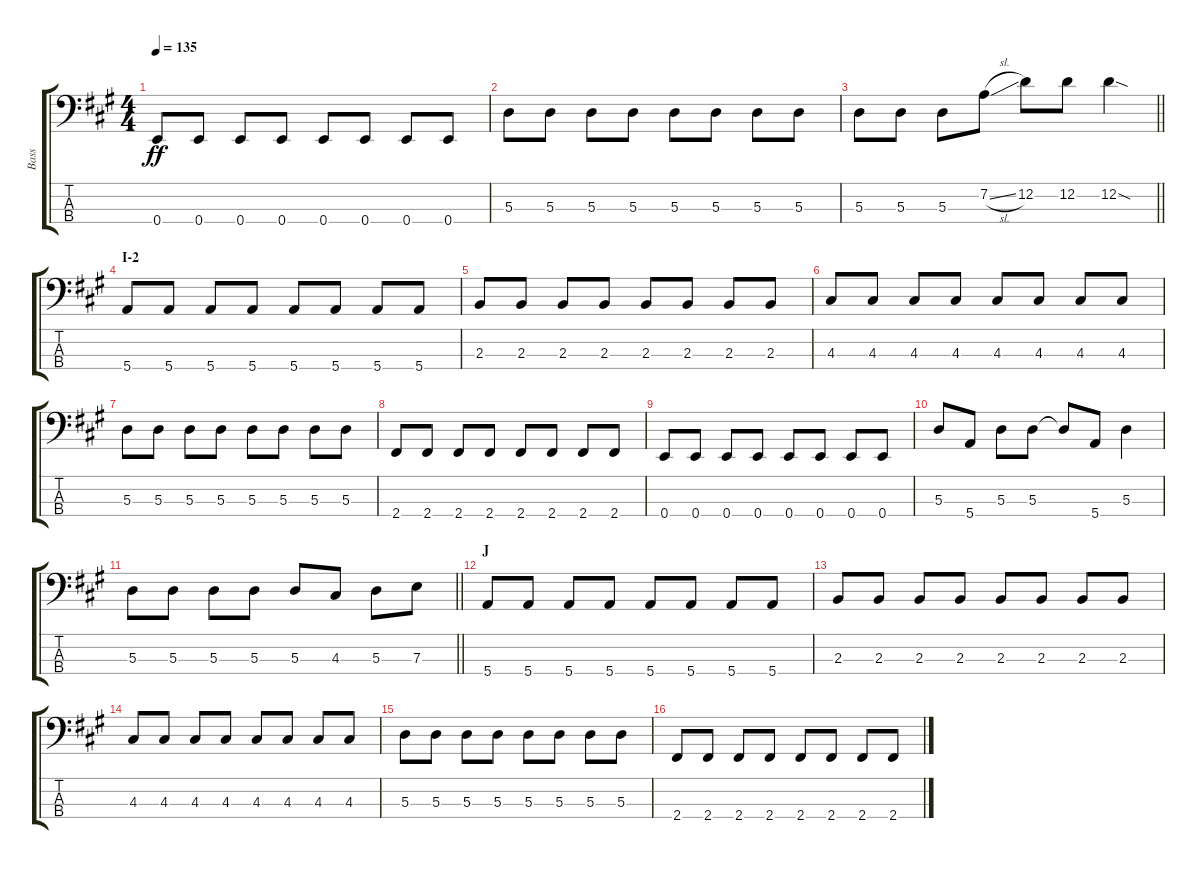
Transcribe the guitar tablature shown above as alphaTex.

\track ("Bass" "Bass") {instrument electricbasspick}
\staff {score tabs}
\tuning (G2 D2 A1 E1) {hide}
\ts (4 4)
\tempo 135
\clef f4
\ks a
0.4.8{dy ff} 0.4.8 0.4.8 0.4.8 0.4.8 0.4.8 0.4.8 0.4.8 |
5.3.8 5.3.8 5.3.8 5.3.8 5.3.8 5.3.8 5.3.8 5.3.8 |
\barLineRight lightlight
5.3.8 5.3.8 5.3.8 7.2{sl}.8 12.2.8 12.2.8 12.2{sod}.4 |
\section ("" "I-2")
5.4.8 5.4.8 5.4.8 5.4.8 5.4.8 5.4.8 5.4.8 5.4.8 |
2.3.8 2.3.8 2.3.8 2.3.8 2.3.8 2.3.8 2.3.8 2.3.8 |
4.3.8 4.3.8 4.3.8 4.3.8 4.3.8 4.3.8 4.3.8 4.3.8 |
5.3.8 5.3.8 5.3.8 5.3.8 5.3.8 5.3.8 5.3.8 5.3.8 |
2.4.8 2.4.8 2.4.8 2.4.8 2.4.8 2.4.8 2.4.8 2.4.8 |
0.4.8 0.4.8 0.4.8 0.4.8 0.4.8 0.4.8 0.4.8 0.4.8 |
5.3.8 5.4.8 5.3.8 5.3.8 5.3{t}.8 5.4.8 5.3.4 |
\barLineRight lightlight
5.3.8 5.3.8 5.3.8 5.3.8 5.3.8 4.3.8 5.3.8 7.3.8 |
\section ("" "J")
5.4.8 5.4.8 5.4.8 5.4.8 5.4.8 5.4.8 5.4.8 5.4.8 |
2.3.8 2.3.8 2.3.8 2.3.8 2.3.8 2.3.8 2.3.8 2.3.8 |
4.3.8 4.3.8 4.3.8 4.3.8 4.3.8 4.3.8 4.3.8 4.3.8 |
5.3.8 5.3.8 5.3.8 5.3.8 5.3.8 5.3.8 5.3.8 5.3.8 |
2.4.8 2.4.8 2.4.8 2.4.8 2.4.8 2.4.8 2.4.8 2.4.8
